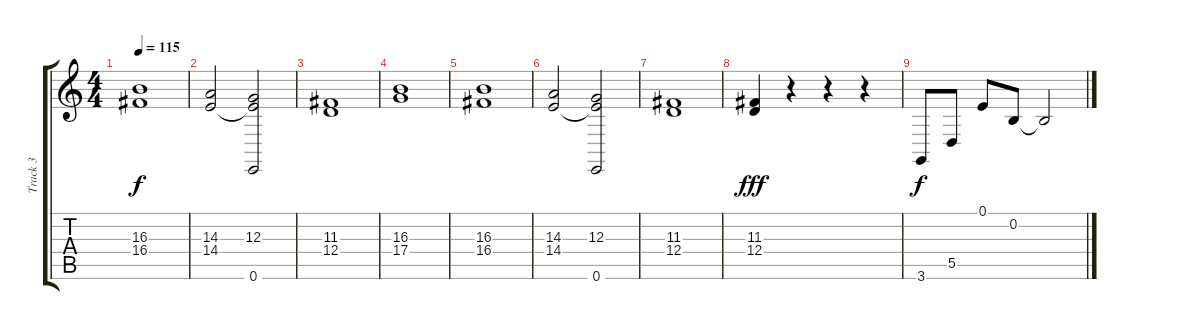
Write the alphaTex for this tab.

\track ("Track 3" "Track 3") {instrument acousticgrandpiano}
\staff {score tabs}
\tuning (E4 B3 G3 D3 A2 E2) {hide}
\ts (4 4)
\tempo 115
\clef g2
\ks c
(16.3 16.4).1{dy f} |
(14.3 14.4).2 (12.3 14.4{t} 0.6).2 |
(11.3 12.4).1 |
(16.3 17.4).1 |
(16.3 16.4).1 |
(14.3 14.4).2 (12.3 14.4{t} 0.6).2 |
(11.3 12.4).1 |
(11.3 12.4).4{dy fff} r.4 r.4 r.4 |
3.6.8{dy f} 5.5.8 0.1.8 0.2.8 0.2{t}.2
